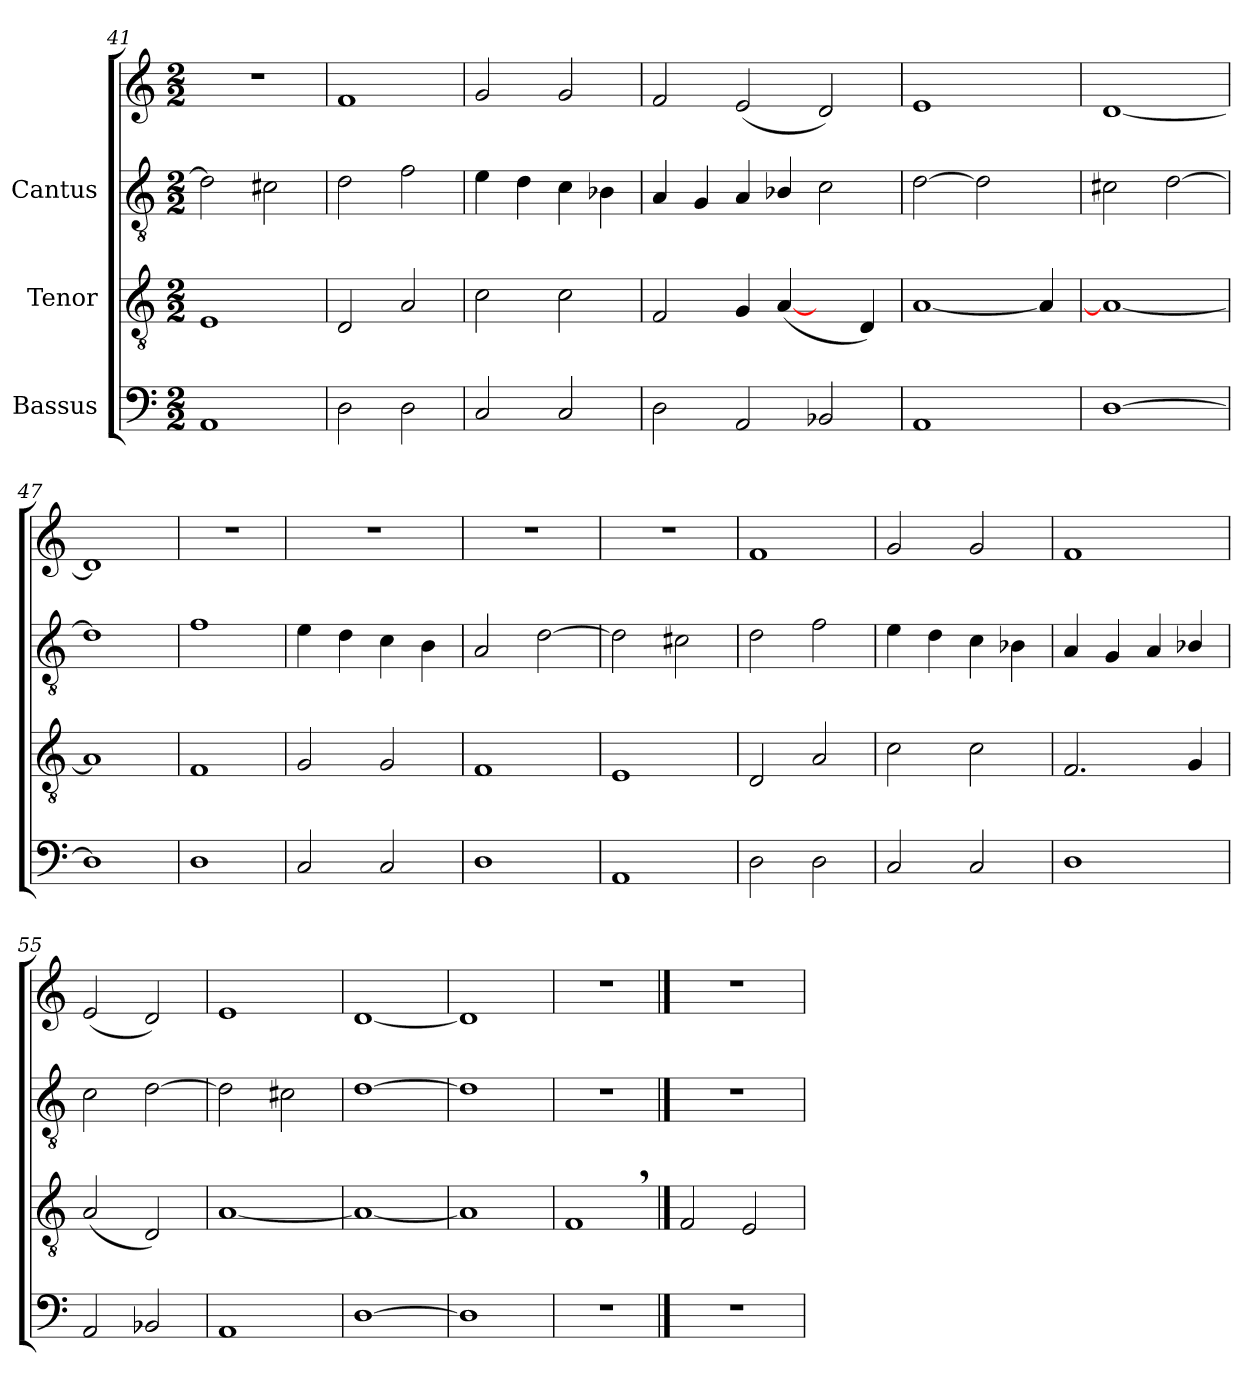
**kern	**kern	**kern	**kern
*part3	*part2	*part1	*part1
*staff4	*staff3	*staff2	*staff1
*I"Bassus	*I"Tenor	*I"Cantus	*
*clefF4	*clefGv2	*clefGv2	*clefG2
*M2/2	*M2/2	*M2/2	*M2/2
=41	=41	=41	=41
1AA	1E	2d\]	1r
.	.	2c#X\	.
=42	=42	=42	=42
2D\	2D/	2d\	1f
2D\	2A/	2f\	.
=43	=43	=43	=43
2C/	2c\	4e\	2g/
.	.	4d\	.
2C/	2c\	4c\	2g/
.	.	4B-X\	.
=44	=44	=44	=44
2D\	2F/	4A/	2f/
.	.	4G/	.
2AA/	4G/	4A/	(<2e/
.	(<[4A/	4B-X/	.
2BB-X/	4ryy	2c\	2d/)
.	4D/)	.	.
!!LO:PB:g=z
=45	=45	=45	=45
1AA	[<1A	[>2d\	1e
.	.	2d\]	.
4ryy	4A/]	4ryy	4ryy
=46	=46	=46	=46
[>1D	1A_<	2c#X\	[<1d
.	.	[>2d\	.
=47	=47	=47	=47
1D]	1A]	1d]	1d]
=48	=48	=48	=48
1D	1F	1f	1r
=49	=49	=49	=49
2C/	2G/	4e\	1r
.	.	4d\	.
2C/	2G/	4c\	.
.	.	4B\	.
=50	=50	=50	=50
1D	1F	2A/	1r
.	.	[>2d\	.
=51	=51	=51	=51
1AA	1E	2d\]	1r
.	.	2c#X\	.
=52	=52	=52	=52
2D\	2D/	2d\	1f
2D\	2A/	2f\	.
!!LO:LB:g=z
=53	=53	=53	=53
2C/	2c\	4e\	2g/
.	.	4d\	.
2C/	2c\	4c\	2g/
.	.	4B-X\	.
=54	=54	=54	=54
1D	2.F/	4A/	1f
.	.	4G/	.
.	.	4A/	.
.	4G/	4B-X/	.
=55	=55	=55	=55
2AA/	(<2A/	2c\	(<2e/
2BB-X/	2D/)	[>2d\	2d/)
=56	=56	=56	=56
1AA	[<1A	2d\]	1e
.	.	2c#X\	.
=57	=57	=57	=57
[>1D	1A_<	[>1d	[<1d
=58	=58	=58	=58
1D]	1A]	1d]	1d]
=59!|	=59!|	=59!|	=59!|
1r	1F,<	1r	1r
==60	==60	==60	==60
1r	2F/	1r	1r
.	2E/	.	.
=	=	=	=
*-	*-	*-	*-
